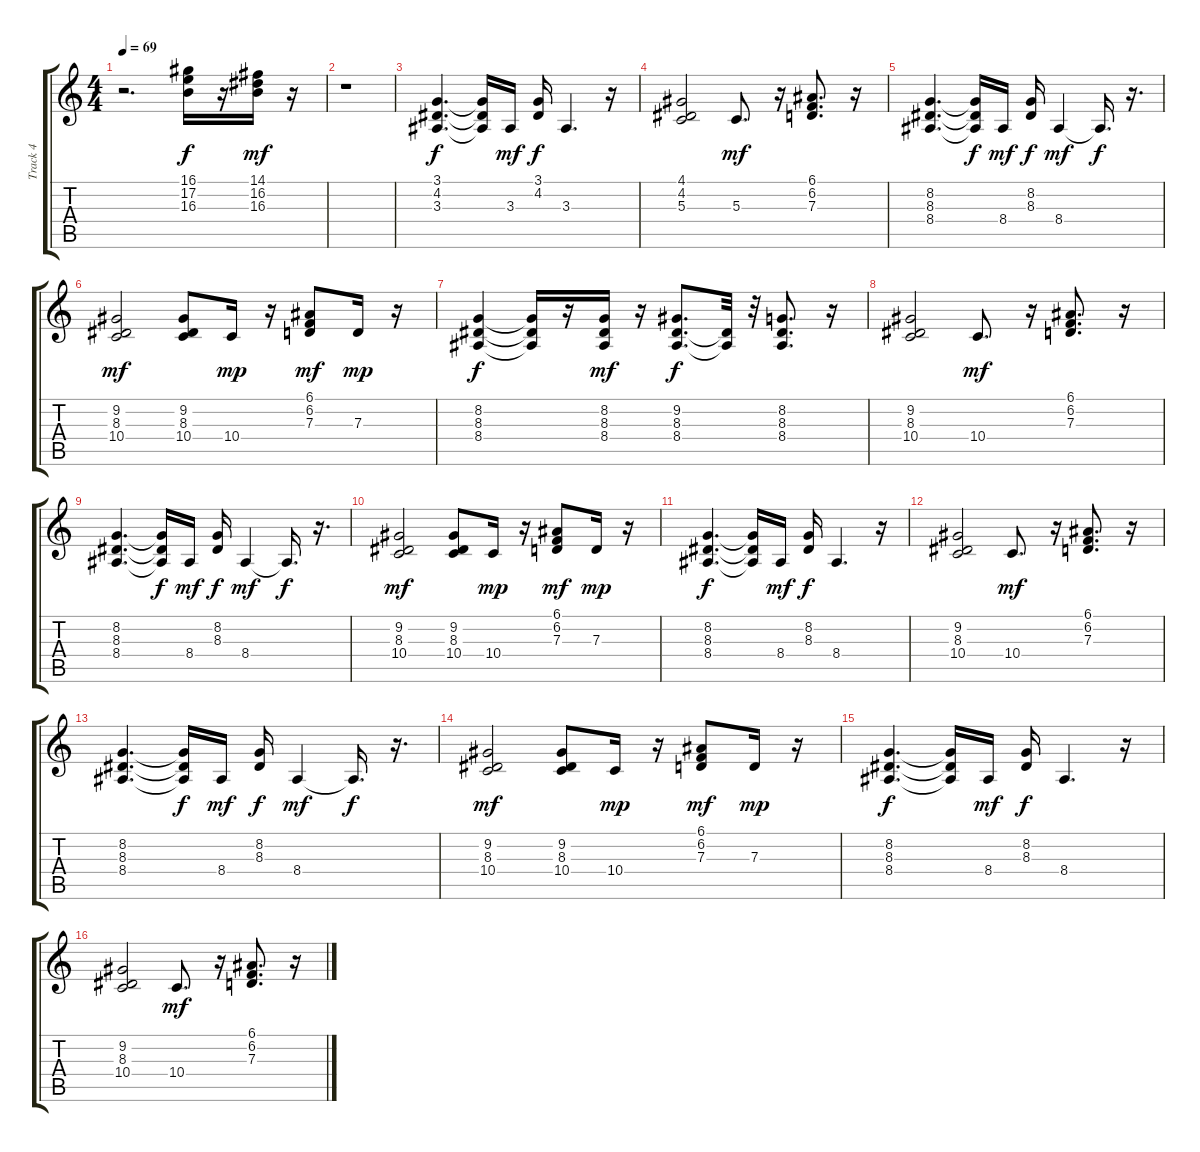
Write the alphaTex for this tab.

\track ("Track 4" "Track 4") {instrument brightacousticpiano}
\staff {score tabs}
\tuning (E4 B3 G3 D3 A2 E2) {hide}
\ts (4 4)
\tempo 69
\clef g2
\ks c
r.2{d dy mf} (16.1 17.2 16.3).16{dy f} r.16 (14.1 16.2 16.3).16{dy mf} r.16 |
r.1 |
(3.1 4.2 3.3).4{d dy f} (3.1{t} 4.2{t} 3.3{t}).16 3.3.16{dy mf} (3.1 4.2).16{dy f} 3.3.4{d} r.16 |
(4.1 4.2 5.3).2 5.3.8{d dy mf} r.16 (6.1 6.2 7.3).8{d} r.16 |
(8.2 8.3 8.4).4{d} (8.2{t} 8.3{t} 8.4{t}).16{dy f} 8.4.16{dy mf} (8.2 8.3).16{dy f} 8.4.4{dy mf} 8.4{t}.16{d dy f} r.16{d} |
(9.2 8.3 10.4).2{dy mf} (9.2 8.3 10.4).8 10.4.16{dy mp} r.16 (6.1 6.2 7.3).8{dy mf} 7.3.16{dy mp} r.16 |
(8.2 8.3 8.4).4{dy f} (8.2{t} 8.3{t} 8.4{t}).16 r.16 (8.2 8.3 8.4).16{dy mf} r.16 (9.2 8.3 8.4).8{d dy f} (8.3{t} 8.4{t}).32 r.32 (8.2 8.3 8.4).8{d} r.16 |
(9.2 8.3 10.4).2 10.4.8{d dy mf} r.16 (6.1 6.2 7.3).8{d} r.16 |
(8.2 8.3 8.4).4{d} (8.2{t} 8.3{t} 8.4{t}).16{dy f} 8.4.16{dy mf} (8.2 8.3).16{dy f} 8.4.4{dy mf} 8.4{t}.16{d dy f} r.16{d} |
(9.2 8.3 10.4).2{dy mf} (9.2 8.3 10.4).8 10.4.16{dy mp} r.16 (6.1 6.2 7.3).8{dy mf} 7.3.16{dy mp} r.16 |
(8.2 8.3 8.4).4{d dy f} (8.2{t} 8.3{t} 8.4{t}).16 8.4.16{dy mf} (8.2 8.3).16{dy f} 8.4.4{d} r.16 |
(9.2 8.3 10.4).2 10.4.8{d dy mf} r.16 (6.1 6.2 7.3).8{d} r.16 |
(8.2 8.3 8.4).4{d} (8.2{t} 8.3{t} 8.4{t}).16{dy f} 8.4.16{dy mf} (8.2 8.3).16{dy f} 8.4.4{dy mf} 8.4{t}.16{d dy f} r.16{d} |
(9.2 8.3 10.4).2{dy mf} (9.2 8.3 10.4).8 10.4.16{dy mp} r.16 (6.1 6.2 7.3).8{dy mf} 7.3.16{dy mp} r.16 |
(8.2 8.3 8.4).4{d dy f} (8.2{t} 8.3{t} 8.4{t}).16 8.4.16{dy mf} (8.2 8.3).16{dy f} 8.4.4{d} r.16 |
(9.2 8.3 10.4).2 10.4.8{d dy mf} r.16 (6.1 6.2 7.3).8{d} r.16
